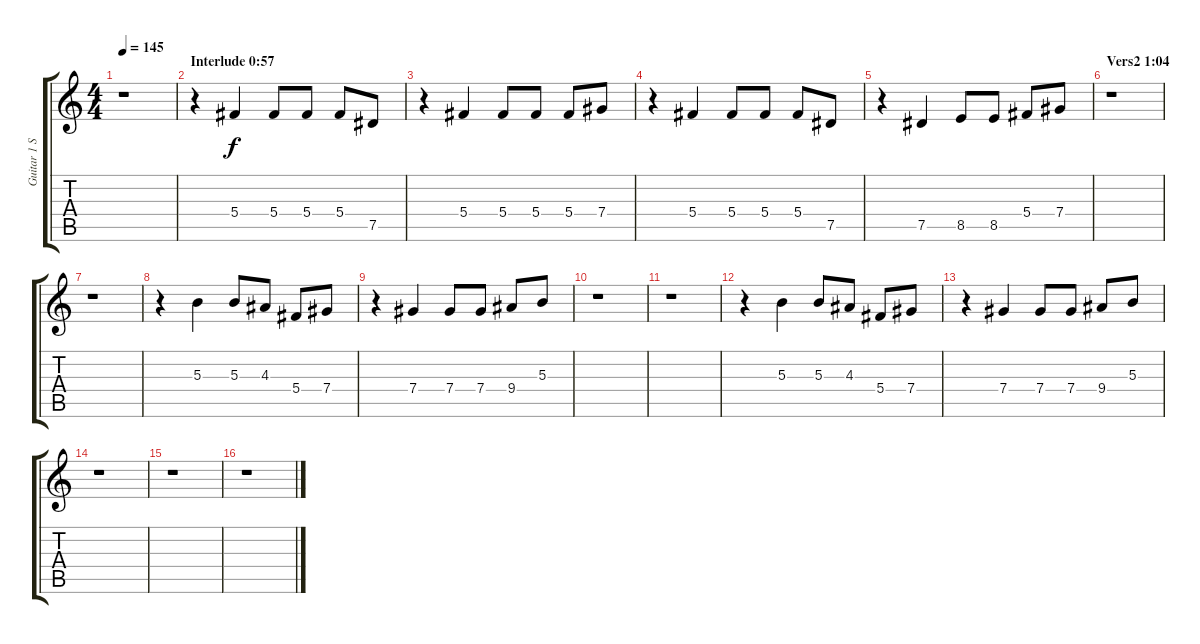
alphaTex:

\track ("Guitar 1 Solo harmonic" "Guitar 1 S") {instrument distortionguitar}
\staff {score tabs}
\tuning (Eb4 Bb3 Gb3 Db3 Ab2 Eb2) {hide}
\ts (4 4)
\tempo 145
\clef g2
\ks c
r.1{dy f} |
\section ("" "Interlude 0:57")
r.4 5.4.4 5.4.8 5.4.8 5.4.8 7.5.8 |
r.4 5.4.4 5.4.8 5.4.8 5.4.8 7.4.8 |
r.4 5.4.4 5.4.8 5.4.8 5.4.8 7.5.8 |
r.4 7.5.4 8.5.8 8.5.8 5.4.8 7.4.8 |
\section ("" "Vers2 1:04")
r.1 |
r.1 |
r.4 5.3.4 5.3.8 4.3.8 5.4.8 7.4.8 |
r.4 7.4.4 7.4.8 7.4.8 9.4.8 5.3.8 |
r.1 |
r.1 |
r.4 5.3.4 5.3.8 4.3.8 5.4.8 7.4.8 |
r.4 7.4.4 7.4.8 7.4.8 9.4.8 5.3.8 |
r.1 |
r.1 |
r.1
